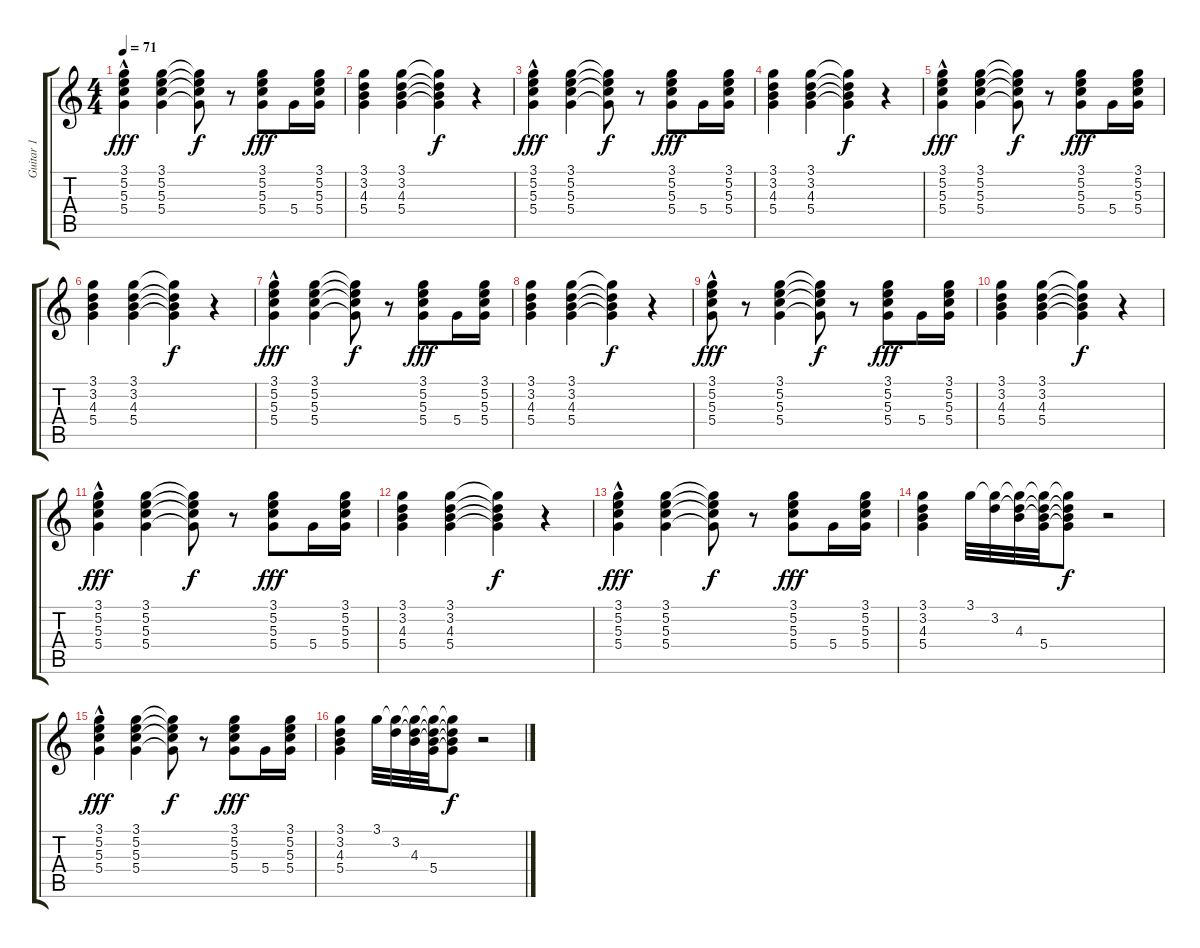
\track ("Guitar 1" "Guitar 1") {instrument acousticguitarsteel}
\staff {score tabs}
\tuning (E4 B3 G3 D3 A2 E2) {hide}
\ts (4 4)
\tempo 71
\clef g2
\ks c
(3.1 5.2{hac} 5.3{hac} 5.4).4{dy fff} (3.1 5.2 5.3 5.4).4 (3.1{t} 5.2{t} 5.3{t} 5.4{t}).8{dy f} r.8 (3.1 5.2 5.3 5.4).8{dy fff} 5.4.16 (3.1 5.2 5.3 5.4).16 |
(3.1 3.2 4.3 5.4).4 (3.1 3.2 4.3 5.4).4 (3.1{t} 3.2{t} 4.3{t} 5.4{t}).4{dy f} r.4 |
(3.1 5.2{hac} 5.3{hac} 5.4).4{dy fff} (3.1 5.2 5.3 5.4).4 (3.1{t} 5.2{t} 5.3{t} 5.4{t}).8{dy f} r.8 (3.1 5.2 5.3 5.4).8{dy fff} 5.4.16 (3.1 5.2 5.3 5.4).16 |
(3.1 3.2 4.3 5.4).4 (3.1 3.2 4.3 5.4).4 (3.1{t} 3.2{t} 4.3{t} 5.4{t}).4{dy f} r.4 |
(3.1 5.2{hac} 5.3{hac} 5.4).4{dy fff} (3.1 5.2 5.3 5.4).4 (3.1{t} 5.2{t} 5.3{t} 5.4{t}).8{dy f} r.8 (3.1 5.2 5.3 5.4).8{dy fff} 5.4.16 (3.1 5.2 5.3 5.4).16 |
(3.1 3.2 4.3 5.4).4 (3.1 3.2 4.3 5.4).4 (3.1{t} 3.2{t} 4.3{t} 5.4{t}).4{dy f} r.4 |
(3.1 5.2{hac} 5.3{hac} 5.4).4{dy fff} (3.1 5.2 5.3 5.4).4 (3.1{t} 5.2{t} 5.3{t} 5.4{t}).8{dy f} r.8 (3.1 5.2 5.3 5.4).8{dy fff} 5.4.16 (3.1 5.2 5.3 5.4).16 |
(3.1 3.2 4.3 5.4).4 (3.1 3.2 4.3 5.4).4 (3.1{t} 3.2{t} 4.3{t} 5.4{t}).4{dy f} r.4 |
(3.1 5.2{hac} 5.3{hac} 5.4).8{dy fff} r.8 (3.1 5.2 5.3 5.4).4 (3.1{t} 5.2{t} 5.3{t} 5.4{t}).8{dy f} r.8 (3.1 5.2 5.3 5.4).8{dy fff} 5.4.16 (3.1 5.2 5.3 5.4).16 |
(3.1 3.2 4.3 5.4).4 (3.1 3.2 4.3 5.4).4 (3.1{t} 3.2{t} 4.3{t} 5.4{t}).4{dy f} r.4 |
(3.1 5.2{hac} 5.3{hac} 5.4).4{dy fff} (3.1 5.2 5.3 5.4).4 (3.1{t} 5.2{t} 5.3{t} 5.4{t}).8{dy f} r.8 (3.1 5.2 5.3 5.4).8{dy fff} 5.4.16 (3.1 5.2 5.3 5.4).16 |
(3.1 3.2 4.3 5.4).4 (3.1 3.2 4.3 5.4).4 (3.1{t} 3.2{t} 4.3{t} 5.4{t}).4{dy f} r.4 |
(3.1 5.2{hac} 5.3{hac} 5.4).4{dy fff} (3.1 5.2 5.3 5.4).4 (3.1{t} 5.2{t} 5.3{t} 5.4{t}).8{dy f} r.8 (3.1 5.2 5.3 5.4).8{dy fff} 5.4.16 (3.1 5.2 5.3 5.4).16 |
(3.1 3.2 4.3 5.4).4 3.1.32 (3.1{t} 3.2).32 (3.1{t} 3.2{t} 4.3).32 (3.1{t} 3.2{t} 4.3{t} 5.4).32 (3.1{t} 3.2{t} 4.3{t} 5.4{t}).8{dy f} r.2 |
(3.1 5.2{hac} 5.3{hac} 5.4).4{dy fff} (3.1 5.2 5.3 5.4).4 (3.1{t} 5.2{t} 5.3{t} 5.4{t}).8{dy f} r.8 (3.1 5.2 5.3 5.4).8{dy fff} 5.4.16 (3.1 5.2 5.3 5.4).16 |
(3.1 3.2 4.3 5.4).4 3.1.32 (3.1{t} 3.2).32 (3.1{t} 3.2{t} 4.3).32 (3.1{t} 3.2{t} 4.3{t} 5.4).32 (3.1{t} 3.2{t} 4.3{t} 5.4{t}).8{dy f} r.2
